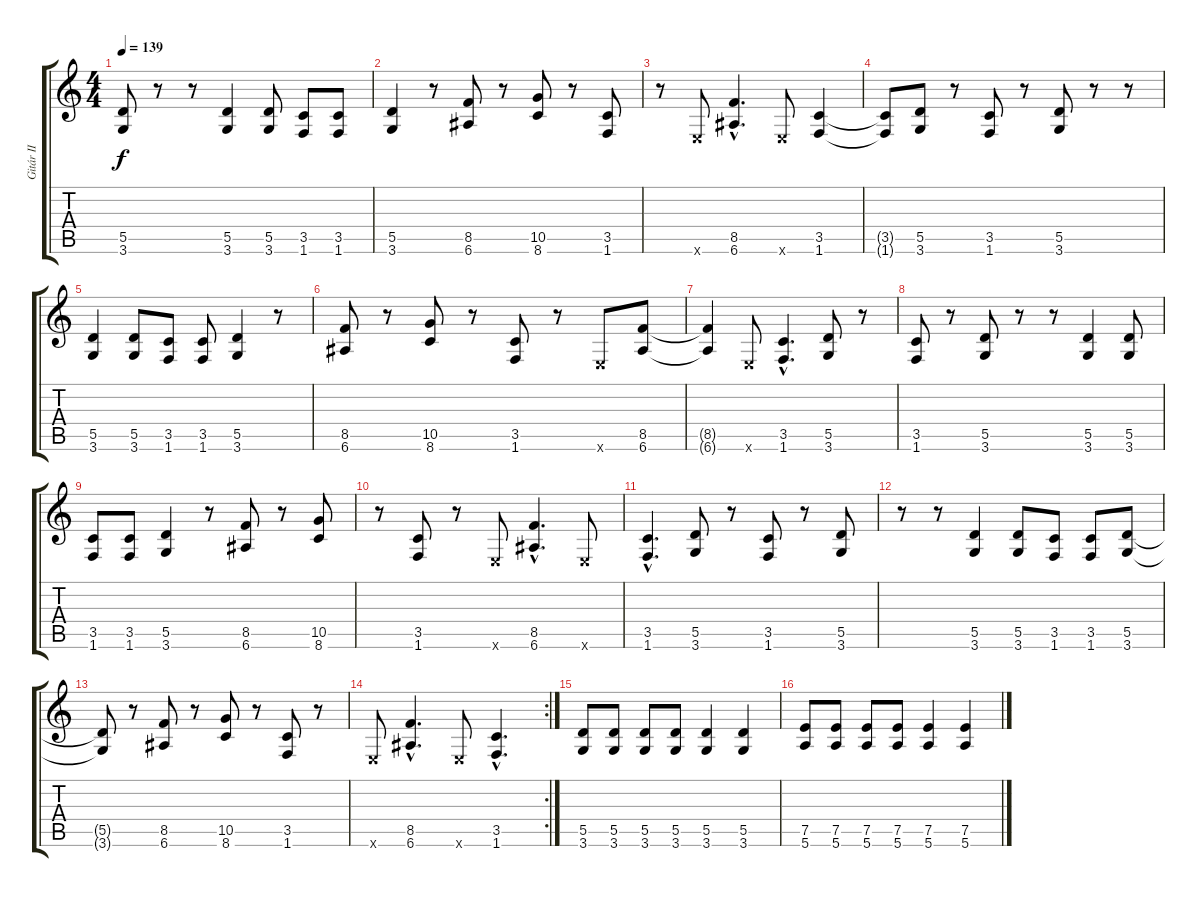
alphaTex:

\track ("Gitár II" "Gitár II") {instrument distortionguitar}
\staff {score tabs}
\tuning (E4 B3 G3 D3 A2 E2) {hide}
\ts (4 4)
\tempo 139
\clef g2
\ks c
(5.5 3.6).8{dy f} r.8 r.8 (5.5 3.6).4 (5.5 3.6).8 (3.5 1.6).8 (3.5 1.6).8 |
(5.5 3.6).4 r.8 (8.5 6.6).8 r.8 (10.5 8.6).8 r.8 (3.5 1.6).8 |
r.8 0.6{x}.8 (8.5{hac} 6.6{hac}).4{d} 0.6{x}.8 (3.5 1.6).4 |
(3.5{t} 1.6{t}).8 (5.5 3.6).8 r.8 (3.5 1.6).8 r.8 (5.5 3.6).8 r.8 r.8 |
(5.5 3.6).4 (5.5 3.6).8 (3.5 1.6).8 (3.5 1.6).8 (5.5 3.6).4 r.8 |
(8.5 6.6).8 r.8 (10.5 8.6).8 r.8 (3.5 1.6).8 r.8 0.6{x}.8 (8.5 6.6).8 |
(8.5{t} 6.6{t}).4 0.6{x}.8 (3.5{hac} 1.6{hac}).4{d} (5.5 3.6).8 r.8 |
(3.5 1.6).8 r.8 (5.5 3.6).8 r.8 r.8 (5.5 3.6).4 (5.5 3.6).8 |
(3.5 1.6).8 (3.5 1.6).8 (5.5 3.6).4 r.8 (8.5 6.6).8 r.8 (10.5 8.6).8 |
r.8 (3.5 1.6).8 r.8 0.6{x}.8 (8.5{hac} 6.6{hac}).4{d} 0.6{x}.8 |
(3.5{hac} 1.6{hac}).4{d} (5.5 3.6).8 r.8 (3.5 1.6).8 r.8 (5.5 3.6).8 |
r.8 r.8 (5.5 3.6).4 (5.5 3.6).8 (3.5 1.6).8 (3.5 1.6).8 (5.5 3.6).8 |
(5.5{t} 3.6{t}).8 r.8 (8.5 6.6).8 r.8 (10.5 8.6).8 r.8 (3.5 1.6).8 r.8 |
\rc 2
0.6{x}.8 (8.5{hac} 6.6{hac}).4{d} 0.6{x}.8 (3.5{hac} 1.6{hac}).4{d} |
(5.5 3.6).8 (5.5 3.6).8 (5.5 3.6).8 (5.5 3.6).8 (5.5 3.6).4 (5.5 3.6).4 |
(7.5 5.6).8 (7.5 5.6).8 (7.5 5.6).8 (7.5 5.6).8 (7.5 5.6).4 (7.5 5.6).4
